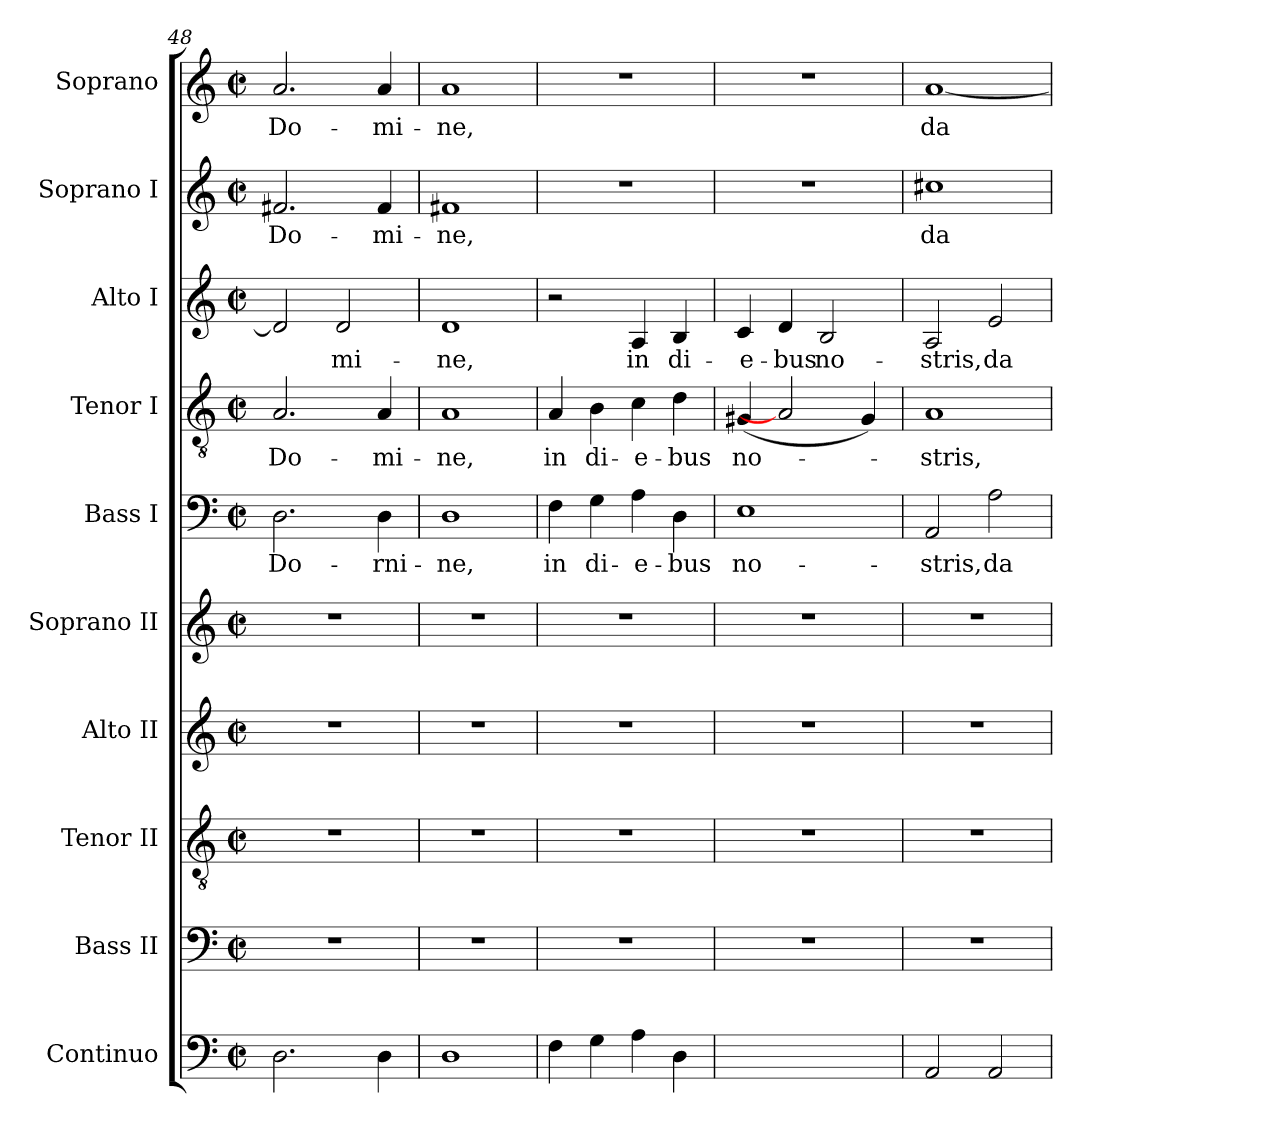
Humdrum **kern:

**kern	**text	**text	**kern	**kern	**kern	**kern	**kern	**text	**kern	**text	**kern	**text	**kern	**text	**kern	**text
*part10	*part10	*part10	*part9	*part8	*part7	*part6	*part5	*part5	*part4	*part4	*part3	*part3	*part2	*part2	*part1	*part1
*staff10	*staff10	*staff10	*staff9	*staff8	*staff7	*staff6	*staff5	*staff5	*staff4	*staff4	*staff3	*staff3	*staff2	*staff2	*staff1	*staff1
*I"Continuo	*	*	*I"Bass II	*I"Tenor II	*I"Alto II	*I"Soprano II	*I"Bass I	*	*I"Tenor I	*	*I"Alto I	*	*I"Soprano I	*	*I"Soprano	*
*	*	*	*I'B II	*I'T II	*I'A II	*I'S II	*I'B I	*	*I'T I	*	*I'A I	*	*I'S I	*	*I'S	*
*clefF4	*	*	*clefF4	*clefGv2	*clefG2	*clefG2	*clefF4	*	*clefGv2	*	*clefG2	*	*clefG2	*	*clefG2	*
*k[]	*	*	*k[]	*k[]	*k[]	*k[]	*k[]	*	*k[]	*	*k[]	*	*k[]	*	*k[]	*
*C:	*	*	*C:	*C:	*C:	*C:	*C:	*	*C:	*	*C:	*	*C:	*	*C:	*
*M2/2	*	*	*M2/2	*M2/2	*M2/2	*M2/2	*M2/2	*	*M2/2	*	*M2/2	*	*M2/2	*	*M2/2	*
*met(c|)	*	*	*met(c|)	*met(c|)	*met(c|)	*met(c|)	*met(c|)	*	*met(c|)	*	*met(c|)	*	*met(c|)	*	*met(c|)	*
=48	=48	=48	=48	=48	=48	=48	=48	=48	=48	=48	=48	=48	=48	=48	=48	=48
!	!	!	!	!	!	!	!	!LO:LY:b	!	!LO:LY:b	!	!	!	!LO:LY:b	!	!LO:LY:b
2.D	.	.	1r	1r	1r	1r	2.D	Do-	2.A	Do-	2d]	.	2.f#X	Do-	2.a	Do-
!	!	!	!	!	!	!	!	!	!	!	!	!LO:LY:b	!	!	!	!
.	.	.	.	.	.	.	.	.	.	.	2d	mi-	.	.	.	.
!	!	!	!	!	!	!	!	!LO:LY:b	!	!LO:LY:b	!	!	!	!LO:LY:b	!	!LO:LY:b
4D	.	.	.	.	.	.	4D	-rni-	4A	-mi-	.	.	4f#	-mi-	4a	-mi-
=49	=49	=49	=49	=49	=49	=49	=49	=49	=49	=49	=49	=49	=49	=49	=49	=49
!	!	!	!	!	!	!	!	!LO:LY:b	!	!LO:LY:b	!	!LO:LY:b	!	!LO:LY:b	!	!LO:LY:b
1D	.	.	1r	1r	1r	1r	1D	-ne,	1A	-ne,	1d	-ne,	1f#X	-ne,	1a	-ne,
=50	=50	=50	=50	=50	=50	=50	=50	=50	=50	=50	=50	=50	=50	=50	=50	=50
!	!	!	!	!	!	!	!	!LO:LY:b	!	!LO:LY:b	!	!	!	!	!	!
4F	.	.	1r	1r	1r	1r	4F	in	4A	in	2r	.	1r	.	1r	.
!	!	!	!	!	!	!	!	!LO:LY:b	!	!LO:LY:b	!	!	!	!	!	!
4G	.	.	.	.	.	.	4G	di-	4B	di-	.	.	.	.	.	.
!	!	!	!	!	!	!	!	!LO:LY:b	!	!LO:LY:b	!	!LO:LY:b	!	!	!	!
4A	.	.	.	.	.	.	4A	-e-	4c	-e-	4A	in	.	.	.	.
!	!	!	!	!	!	!	!	!LO:LY:b	!	!LO:LY:b	!	!LO:LY:b	!	!	!	!
4D	.	.	.	.	.	.	4D	-bus	4d	-bus	4B	di-	.	.	.	.
=51	=51	=51	=51	=51	=51	=51	=51	=51	=51	=51	=51	=51	=51	=51	=51	=51
!	!LO:LY:b	!LO:LY:b	!	!	!	!	!	!LO:LY:b	!	!LO:LY:b	!	!LO:LY:b	!	!	!	!
[4Eyy	6	3	1r	1r	1r	1r	1E	no-	(<4G#X	no-	4c	-e-	1r	.	1r	.
!	!	!LO:LY:b	!	!	!	!	!	!	!	!	!	!LO:LY:b	!	!	!	!
2Eyy_	.	4	.	.	.	.	.	.	2A]	.	4d	-bus	.	.	.	.
!	!	!	!	!	!	!	!	!	!	!	!	!LO:LY:b	!	!	!	!
.	.	.	.	.	.	.	.	.	.	.	2B	no-	.	.	.	.
!	!	!LO:LY:b	!	!	!	!	!	!	!	!	!	!	!	!	!	!
4Eyy]	.	3	.	.	.	.	.	.	4G#)	.	.	.	.	.	.	.
=52	=52	=52	=52	=52	=52	=52	=52	=52	=52	=52	=52	=52	=52	=52	=52	=52
!	!	!	!	!	!	!	!	!LO:LY:b	!	!LO:LY:b	!	!LO:LY:b	!	!LO:LY:b	!	!LO:LY:b
2AA	.	.	1r	1r	1r	1r	2AA	-stris,	1A	stris,	2A	-stris,	1cc#X	da	[1a	da
!	!	!	!	!	!	!	!	!LO:LY:b	!	!	!	!LO:LY:b	!	!	!	!
2AA	.	.	.	.	.	.	2A	da	.	.	2e	da	.	.	.	.
=	=	=	=	=	=	=	=	=	=	=	=	=	=	=	=	=
*-	*-	*-	*-	*-	*-	*-	*-	*-	*-	*-	*-	*-	*-	*-	*-	*-
